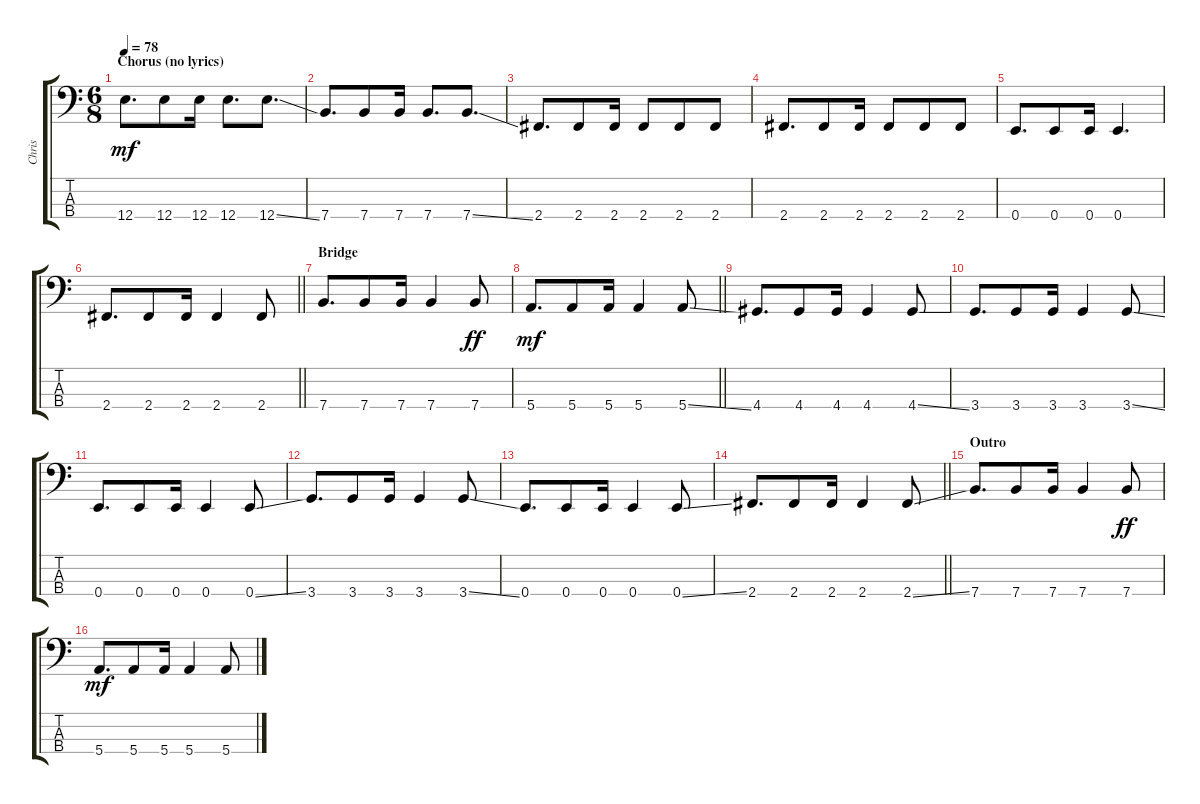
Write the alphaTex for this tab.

\track ("Chris" "Chris") {instrument electricbassfinger}
\staff {score tabs}
\tuning (G2 D2 A1 E1) {hide}
\ts (6 8)
\section ("" "Chorus (no lyrics)")
\tempo 78
\clef f4
\ks c
12.4.8{d dy mf} 12.4.8 12.4.16 12.4.8{d} 12.4{ss}.8{d} |
7.4.8{d} 7.4.8 7.4.16 7.4.8{d} 7.4{ss}.8{d} |
2.4.8{d} 2.4.8 2.4.16 2.4.8 2.4.8 2.4.8 |
2.4.8{d} 2.4.8 2.4.16 2.4.8 2.4.8 2.4.8 |
0.4.8{d} 0.4.8 0.4.16 0.4.4{d} |
\barLineRight lightlight
2.4.8{d} 2.4.8 2.4.16 2.4.4 2.4.8 |
\section ("" "Bridge")
7.4.8{d} 7.4.8 7.4.16 7.4.4 7.4.8{dy ff} |
\barLineRight lightlight
5.4.8{d dy mf} 5.4.8 5.4.16 5.4.4 5.4{ss}.8 |
4.4.8{d} 4.4.8 4.4.16 4.4.4 4.4{ss}.8 |
3.4.8{d} 3.4.8 3.4.16 3.4.4 3.4{ss}.8 |
0.4.8{d} 0.4.8 0.4.16 0.4.4 0.4{ss}.8 |
3.4.8{d} 3.4.8 3.4.16 3.4.4 3.4{ss}.8 |
0.4.8{d} 0.4.8 0.4.16 0.4.4 0.4{ss}.8 |
\barLineRight lightlight
2.4.8{d} 2.4.8 2.4.16 2.4.4 2.4{ss}.8 |
\section ("" "Outro")
7.4.8{d} 7.4.8 7.4.16 7.4.4 7.4.8{dy ff} |
5.4.8{d dy mf} 5.4.8 5.4.16 5.4.4 5.4{ss}.8
